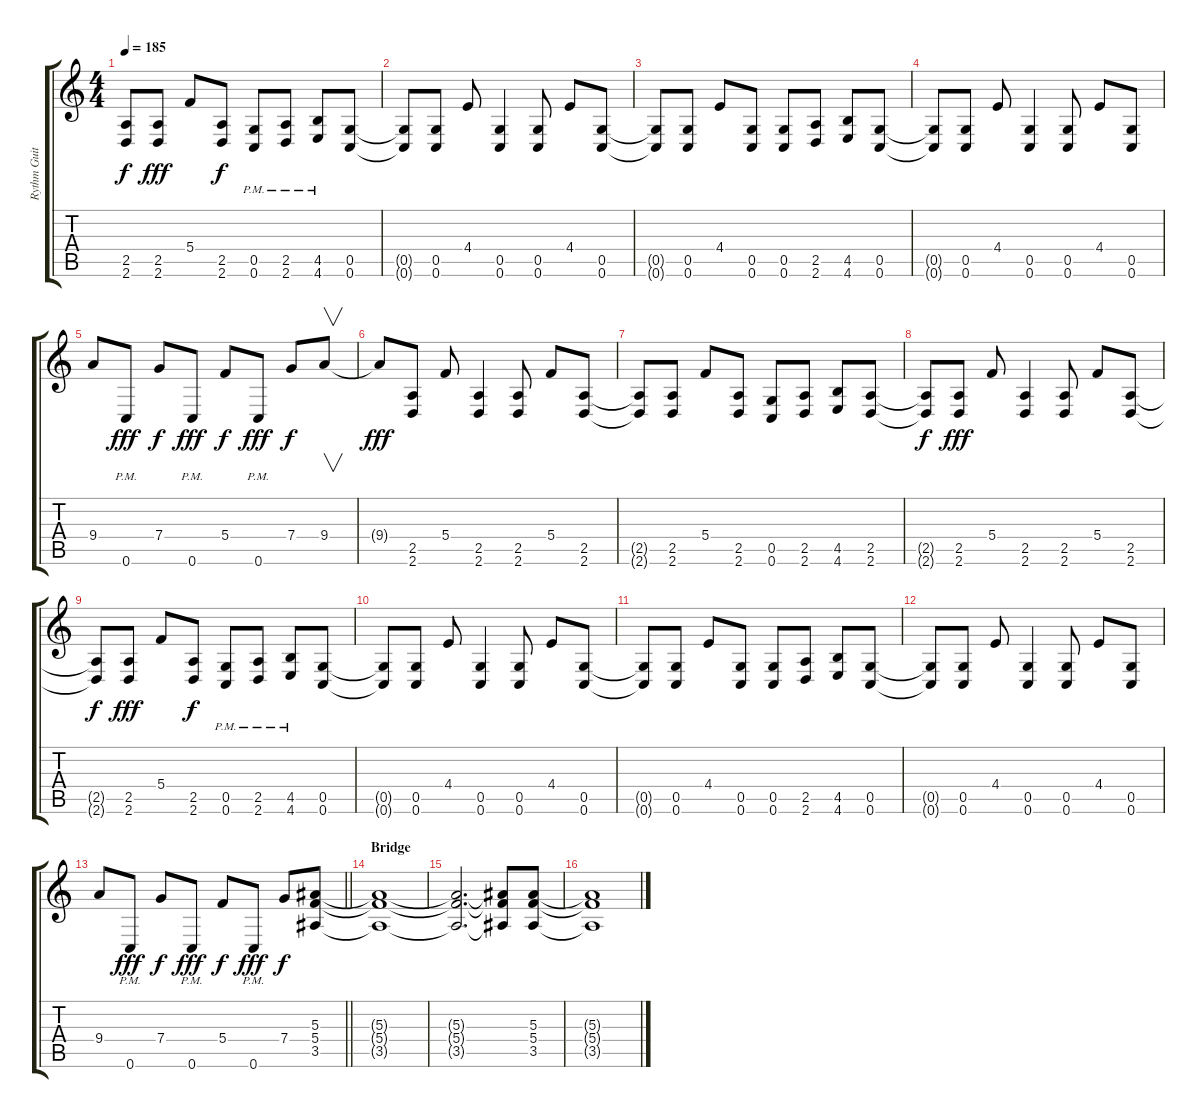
\track ("Rythm Guitar II" "Rythm Guit") {instrument overdrivenguitar}
\staff {score tabs}
\tuning (D4 A3 F3 C3 G2 C2) {hide}
\ts (4 4)
\tempo 185
\clef g2
\ks c
(2.5{t} 2.6{t}).8{dy f} (2.5 2.6).8{dy fff} 5.4.8 (2.5 2.6).8{dy f} (0.5{pm} 0.6{pm}).8 (2.5{pm} 2.6{pm}).8 (4.5{pm} 4.6{pm}).8 (0.5 0.6).8 |
(0.5{t} 0.6{t}).8 (0.5 0.6).8 4.4.8 (0.5 0.6).4 (0.5 0.6).8 4.4.8 (0.5 0.6).8 |
(0.5{t} 0.6{t}).8 (0.5 0.6).8 4.4.8 (0.5 0.6).8 (0.5 0.6).8 (2.5 2.6).8 (4.5 4.6).8 (0.5 0.6).8 |
(0.5{t} 0.6{t}).8 (0.5 0.6).8 4.4.8 (0.5 0.6).4 (0.5 0.6).8 4.4.8 (0.5 0.6).8 |
9.4.8 0.6{pm}.8{dy fff} 7.4.8{dy f} 0.6{pm}.8{dy fff} 5.4.8{dy f} 0.6{pm}.8{dy fff} 7.4.8{dy f} 9.4.8{v} |
9.4{t}.8{dy fff} (2.5 2.6).8 5.4.8 (2.5 2.6).4 (2.5 2.6).8 5.4.8 (2.5 2.6).8 |
(2.5{t} 2.6{t}).8 (2.5 2.6).8 5.4.8 (2.5 2.6).8 (0.5 0.6).8 (2.5 2.6).8 (4.5 4.6).8 (2.5 2.6).8 |
(2.5{t} 2.6{t}).8{dy f} (2.5 2.6).8{dy fff} 5.4.8 (2.5 2.6).4 (2.5 2.6).8 5.4.8 (2.5 2.6).8 |
(2.5{t} 2.6{t}).8{dy f} (2.5 2.6).8{dy fff} 5.4.8 (2.5 2.6).8{dy f} (0.5{pm} 0.6{pm}).8 (2.5{pm} 2.6{pm}).8 (4.5{pm} 4.6{pm}).8 (0.5 0.6).8 |
(0.5{t} 0.6{t}).8 (0.5 0.6).8 4.4.8 (0.5 0.6).4 (0.5 0.6).8 4.4.8 (0.5 0.6).8 |
(0.5{t} 0.6{t}).8 (0.5 0.6).8 4.4.8 (0.5 0.6).8 (0.5 0.6).8 (2.5 2.6).8 (4.5 4.6).8 (0.5 0.6).8 |
(0.5{t} 0.6{t}).8 (0.5 0.6).8 4.4.8 (0.5 0.6).4 (0.5 0.6).8 4.4.8 (0.5 0.6).8 |
\barLineRight lightlight
9.4.8 0.6{pm}.8{dy fff} 7.4.8{dy f} 0.6{pm}.8{dy fff} 5.4.8{dy f} 0.6{pm}.8{dy fff} 7.4.8{dy f} (5.3 5.4 3.5).8{volume 14} |
\section ("" "Bridge")
(5.3{t} 5.4{t} 3.5{t}).1 |
(5.3{t} 5.4{t} 3.5{t}).2{d} (5.3{t} 5.4{t} 3.5{t}).8 (5.3 5.4 3.5).8 |
(5.3{t} 5.4{t} 3.5{t}).1
